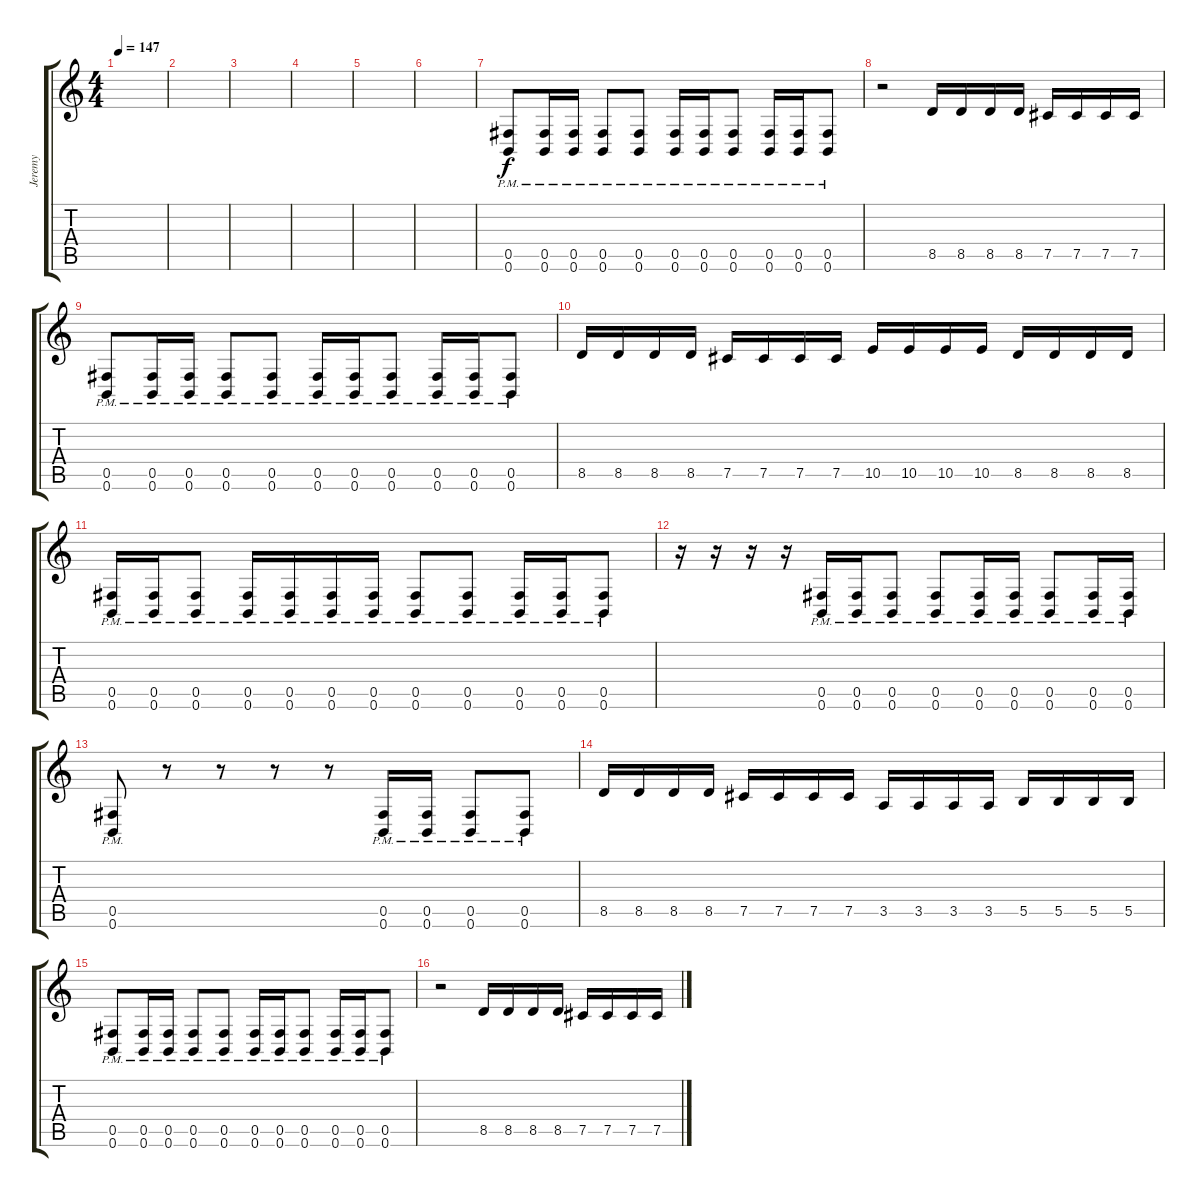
\track ("Jeremy" "Jeremy") {instrument distortionguitar}
\staff {score tabs}
\tuning (Db4 Ab3 E3 B2 Gb2 B1) {hide}
\ts (4 4)
\tempo 147
\clef g2
\ks c
|
|
|
|
|
|
(0.5{pm} 0.6{pm}).8 (0.5{pm} 0.6{pm}).16 (0.5{pm} 0.6{pm}).16 (0.5{pm} 0.6{pm}).8 (0.5{pm} 0.6{pm}).8 (0.5{pm} 0.6{pm}).16 (0.5{pm} 0.6{pm}).16 (0.5{pm} 0.6{pm}).8 (0.5{pm} 0.6{pm}).16 (0.5{pm} 0.6{pm}).16 (0.5{pm} 0.6{pm}).8 |
r.2 8.5.16 8.5.16 8.5.16 8.5.16 7.5.16 7.5.16 7.5.16 7.5.16 |
(0.5{pm} 0.6{pm}).8 (0.5{pm} 0.6{pm}).16 (0.5{pm} 0.6{pm}).16 (0.5{pm} 0.6{pm}).8 (0.5{pm} 0.6{pm}).8 (0.5{pm} 0.6{pm}).16 (0.5{pm} 0.6{pm}).16 (0.5{pm} 0.6{pm}).8 (0.5{pm} 0.6{pm}).16 (0.5{pm} 0.6{pm}).16 (0.5{pm} 0.6{pm}).8 |
8.5.16 8.5.16 8.5.16 8.5.16 7.5.16 7.5.16 7.5.16 7.5.16 10.5.16 10.5.16 10.5.16 10.5.16 8.5.16 8.5.16 8.5.16 8.5.16 |
(0.5{pm} 0.6{pm}).16 (0.5{pm} 0.6{pm}).16 (0.5{pm} 0.6{pm}).8 (0.5{pm} 0.6{pm}).16 (0.5{pm} 0.6{pm}).16 (0.5{pm} 0.6{pm}).16 (0.5{pm} 0.6{pm}).16 (0.5{pm} 0.6{pm}).8 (0.5{pm} 0.6{pm}).8 (0.5{pm} 0.6{pm}).16 (0.5{pm} 0.6{pm}).16 (0.5{pm} 0.6{pm}).8 |
r.16 r.16 r.16 r.16 (0.5{pm} 0.6{pm}).16 (0.5{pm} 0.6{pm}).16 (0.5{pm} 0.6{pm}).8 (0.5{pm} 0.6{pm}).8 (0.5{pm} 0.6{pm}).16 (0.5{pm} 0.6{pm}).16 (0.5{pm} 0.6{pm}).8 (0.5{pm} 0.6{pm}).16 (0.5{pm} 0.6{pm}).16 |
(0.5{pm} 0.6{pm}).8 r.8 r.8 r.8 r.8 (0.5{pm} 0.6{pm}).16 (0.5{pm} 0.6{pm}).16 (0.5{pm} 0.6{pm}).8 (0.5{pm} 0.6{pm}).8 |
8.5.16 8.5.16 8.5.16 8.5.16 7.5.16 7.5.16 7.5.16 7.5.16 3.5.16 3.5.16 3.5.16 3.5.16 5.5.16 5.5.16 5.5.16 5.5.16 |
(0.5{pm} 0.6{pm}).8 (0.5{pm} 0.6{pm}).16 (0.5{pm} 0.6{pm}).16 (0.5{pm} 0.6{pm}).8 (0.5{pm} 0.6{pm}).8 (0.5{pm} 0.6{pm}).16 (0.5{pm} 0.6{pm}).16 (0.5{pm} 0.6{pm}).8 (0.5{pm} 0.6{pm}).16 (0.5{pm} 0.6{pm}).16 (0.5{pm} 0.6{pm}).8 |
r.2 8.5.16 8.5.16 8.5.16 8.5.16 7.5.16 7.5.16 7.5.16 7.5.16
